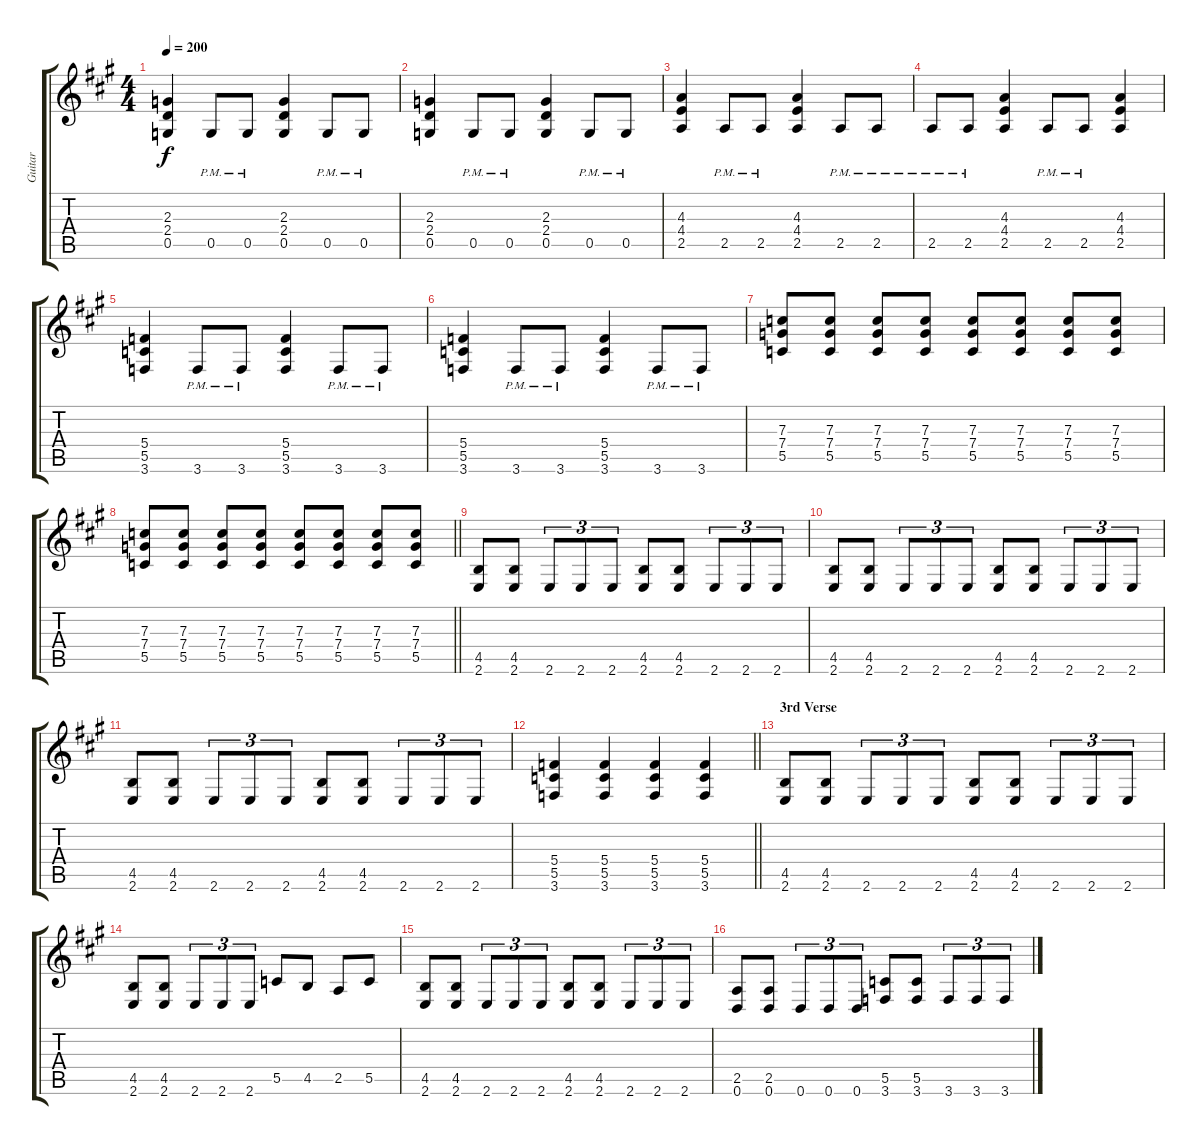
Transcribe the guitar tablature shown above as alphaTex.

\track ("Guitar" "Guitar") {instrument distortionguitar}
\staff {score tabs}
\tuning (D4 A3 F3 C3 G2 D2) {hide}
\ts (4 4)
\tempo 200
\clef g2
\ks f#minor
(2.3 2.4 0.5).4{dy f} 0.5{pm}.8 0.5{pm}.8 (2.3 2.4 0.5).4 0.5{pm}.8 0.5{pm}.8 |
(2.3 2.4 0.5).4 0.5{pm}.8 0.5{pm}.8 (2.3 2.4 0.5).4 0.5{pm}.8 0.5{pm}.8 |
(4.3 4.4 2.5).4 2.5{pm}.8 2.5{pm}.8 (4.3 4.4 2.5).4 2.5{pm}.8 2.5{pm}.8 |
2.5{pm}.8 2.5{pm}.8 (4.3 4.4 2.5).4 2.5{pm}.8 2.5{pm}.8 (4.3 4.4 2.5).4 |
(5.4 5.5 3.6).4 3.6{pm}.8 3.6{pm}.8 (5.4 5.5 3.6).4 3.6{pm}.8 3.6{pm}.8 |
(5.4 5.5 3.6).4 3.6{pm}.8 3.6{pm}.8 (5.4 5.5 3.6).4 3.6{pm}.8 3.6{pm}.8 |
(7.3 7.4 5.5).8 (7.3 7.4 5.5).8 (7.3 7.4 5.5).8 (7.3 7.4 5.5).8 (7.3 7.4 5.5).8 (7.3 7.4 5.5).8 (7.3 7.4 5.5).8 (7.3 7.4 5.5).8 |
\barLineRight lightlight
(7.3 7.4 5.5).8 (7.3 7.4 5.5).8 (7.3 7.4 5.5).8 (7.3 7.4 5.5).8 (7.3 7.4 5.5).8 (7.3 7.4 5.5).8 (7.3 7.4 5.5).8 (7.3 7.4 5.5).8 |
(4.5 2.6).8 (4.5 2.6).8 2.6.8{tu (3 2)} 2.6.8{tu (3 2)} 2.6.8{tu (3 2)} (4.5 2.6).8 (4.5 2.6).8 2.6.8{tu (3 2)} 2.6.8{tu (3 2)} 2.6.8{tu (3 2)} |
(4.5 2.6).8 (4.5 2.6).8 2.6.8{tu (3 2)} 2.6.8{tu (3 2)} 2.6.8{tu (3 2)} (4.5 2.6).8 (4.5 2.6).8 2.6.8{tu (3 2)} 2.6.8{tu (3 2)} 2.6.8{tu (3 2)} |
(4.5 2.6).8 (4.5 2.6).8 2.6.8{tu (3 2)} 2.6.8{tu (3 2)} 2.6.8{tu (3 2)} (4.5 2.6).8 (4.5 2.6).8 2.6.8{tu (3 2)} 2.6.8{tu (3 2)} 2.6.8{tu (3 2)} |
\barLineRight lightlight
(5.4 5.5 3.6).4 (5.4 5.5 3.6).4 (5.4 5.5 3.6).4 (5.4 5.5 3.6).4 |
\section ("" "3rd Verse")
(4.5 2.6).8 (4.5 2.6).8 2.6.8{tu (3 2)} 2.6.8{tu (3 2)} 2.6.8{tu (3 2)} (4.5 2.6).8 (4.5 2.6).8 2.6.8{tu (3 2)} 2.6.8{tu (3 2)} 2.6.8{tu (3 2)} |
(4.5 2.6).8 (4.5 2.6).8 2.6.8{tu (3 2)} 2.6.8{tu (3 2)} 2.6.8{tu (3 2)} 5.5.8 4.5.8 2.5.8 5.5.8 |
(4.5 2.6).8 (4.5 2.6).8 2.6.8{tu (3 2)} 2.6.8{tu (3 2)} 2.6.8{tu (3 2)} (4.5 2.6).8 (4.5 2.6).8 2.6.8{tu (3 2)} 2.6.8{tu (3 2)} 2.6.8{tu (3 2)} |
(2.5 0.6).8 (2.5 0.6).8 0.6.8{tu (3 2)} 0.6.8{tu (3 2)} 0.6.8{tu (3 2)} (5.5 3.6).8 (5.5 3.6).8 3.6.8{tu (3 2)} 3.6.8{tu (3 2)} 3.6.8{tu (3 2)}
